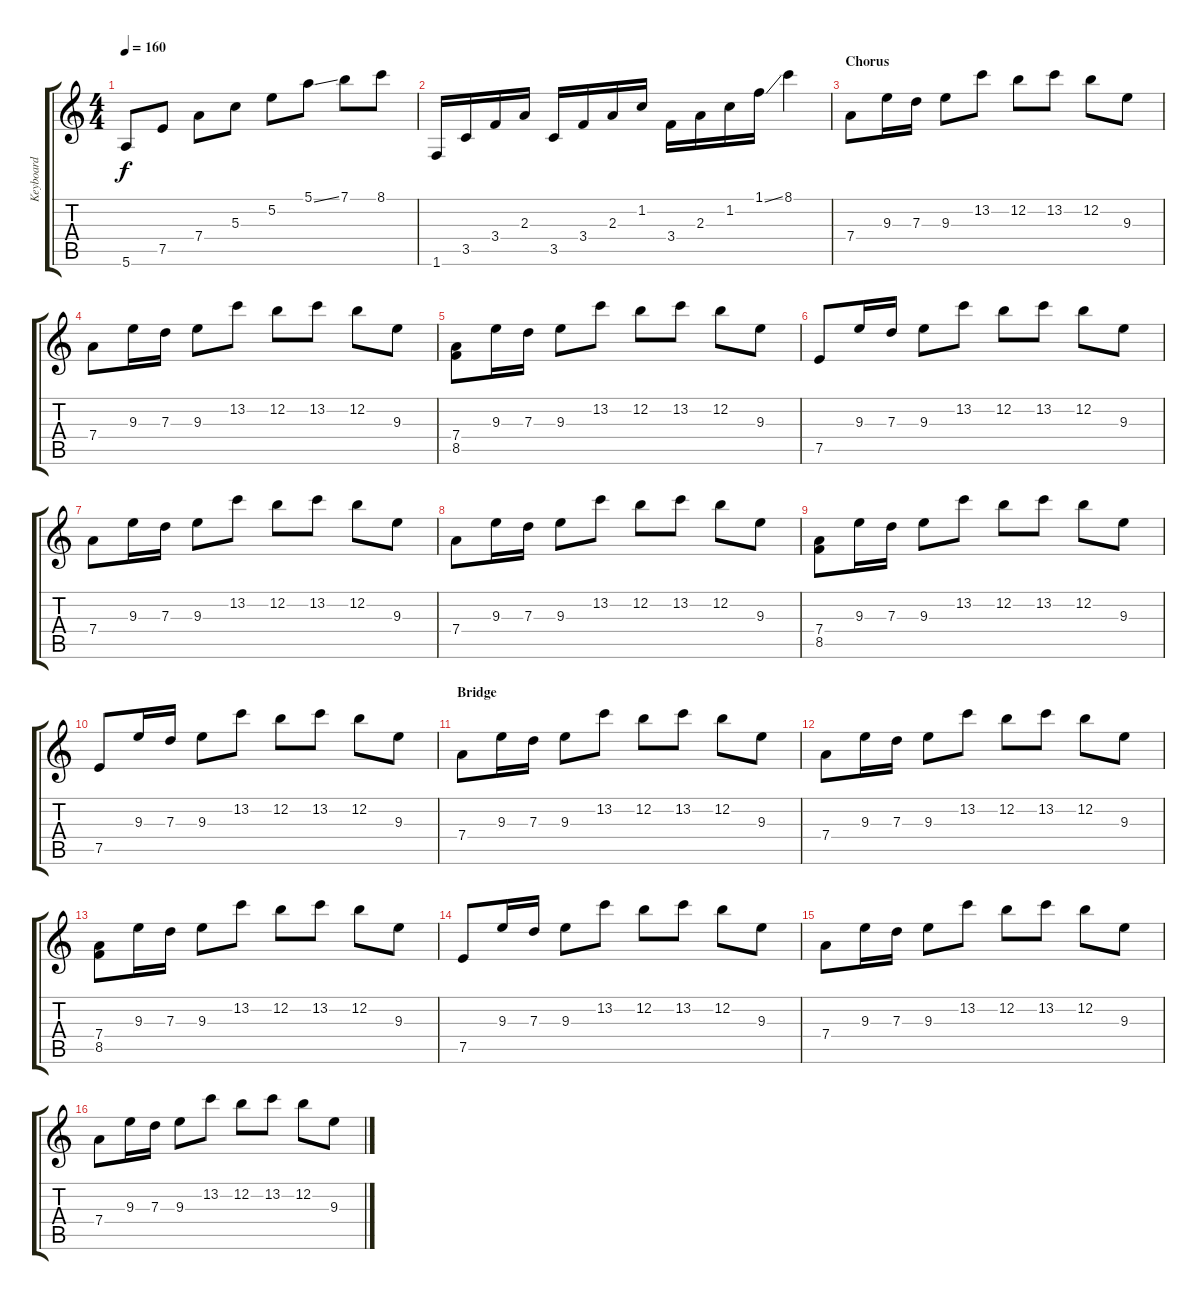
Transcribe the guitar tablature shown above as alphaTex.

\track ("Keyboard" "Keyboard") {instrument stringensemble1}
\staff {score tabs}
\tuning (E5 B4 G4 D4 A3 E3) {hide}
\ts (4 4)
\tempo 160
\clef g2
\ks c
5.6.8{dy f} 7.5.8 7.4.8 5.3.8 5.2.8 5.1{ss}.8 7.1.8 8.1.8 |
1.6.16 3.5.16 3.4.16 2.3.16 3.5.16 3.4.16 2.3.16 1.2.16 3.4.16 2.3.16 1.2.16 1.1{ss}.16 8.1.4 |
\section ("" "Chorus")
7.4.8 9.3.16 7.3.16 9.3.8 13.2.8 12.2.8 13.2.8 12.2.8 9.3.8 |
7.4.8 9.3.16 7.3.16 9.3.8 13.2.8 12.2.8 13.2.8 12.2.8 9.3.8 |
(7.4 8.5).8 9.3.16 7.3.16 9.3.8 13.2.8 12.2.8 13.2.8 12.2.8 9.3.8 |
7.5.8 9.3.16 7.3.16 9.3.8 13.2.8 12.2.8 13.2.8 12.2.8 9.3.8 |
7.4.8 9.3.16 7.3.16 9.3.8 13.2.8 12.2.8 13.2.8 12.2.8 9.3.8 |
7.4.8 9.3.16 7.3.16 9.3.8 13.2.8 12.2.8 13.2.8 12.2.8 9.3.8 |
(7.4 8.5).8 9.3.16 7.3.16 9.3.8 13.2.8 12.2.8 13.2.8 12.2.8 9.3.8 |
7.5.8 9.3.16 7.3.16 9.3.8 13.2.8 12.2.8 13.2.8 12.2.8 9.3.8 |
\section ("" "Bridge")
7.4.8 9.3.16 7.3.16 9.3.8 13.2.8 12.2.8 13.2.8 12.2.8 9.3.8 |
7.4.8 9.3.16 7.3.16 9.3.8 13.2.8 12.2.8 13.2.8 12.2.8 9.3.8 |
(7.4 8.5).8 9.3.16 7.3.16 9.3.8 13.2.8 12.2.8 13.2.8 12.2.8 9.3.8 |
7.5.8 9.3.16 7.3.16 9.3.8 13.2.8 12.2.8 13.2.8 12.2.8 9.3.8 |
7.4.8 9.3.16 7.3.16 9.3.8 13.2.8 12.2.8 13.2.8 12.2.8 9.3.8 |
7.4.8 9.3.16 7.3.16 9.3.8 13.2.8 12.2.8 13.2.8 12.2.8 9.3.8
